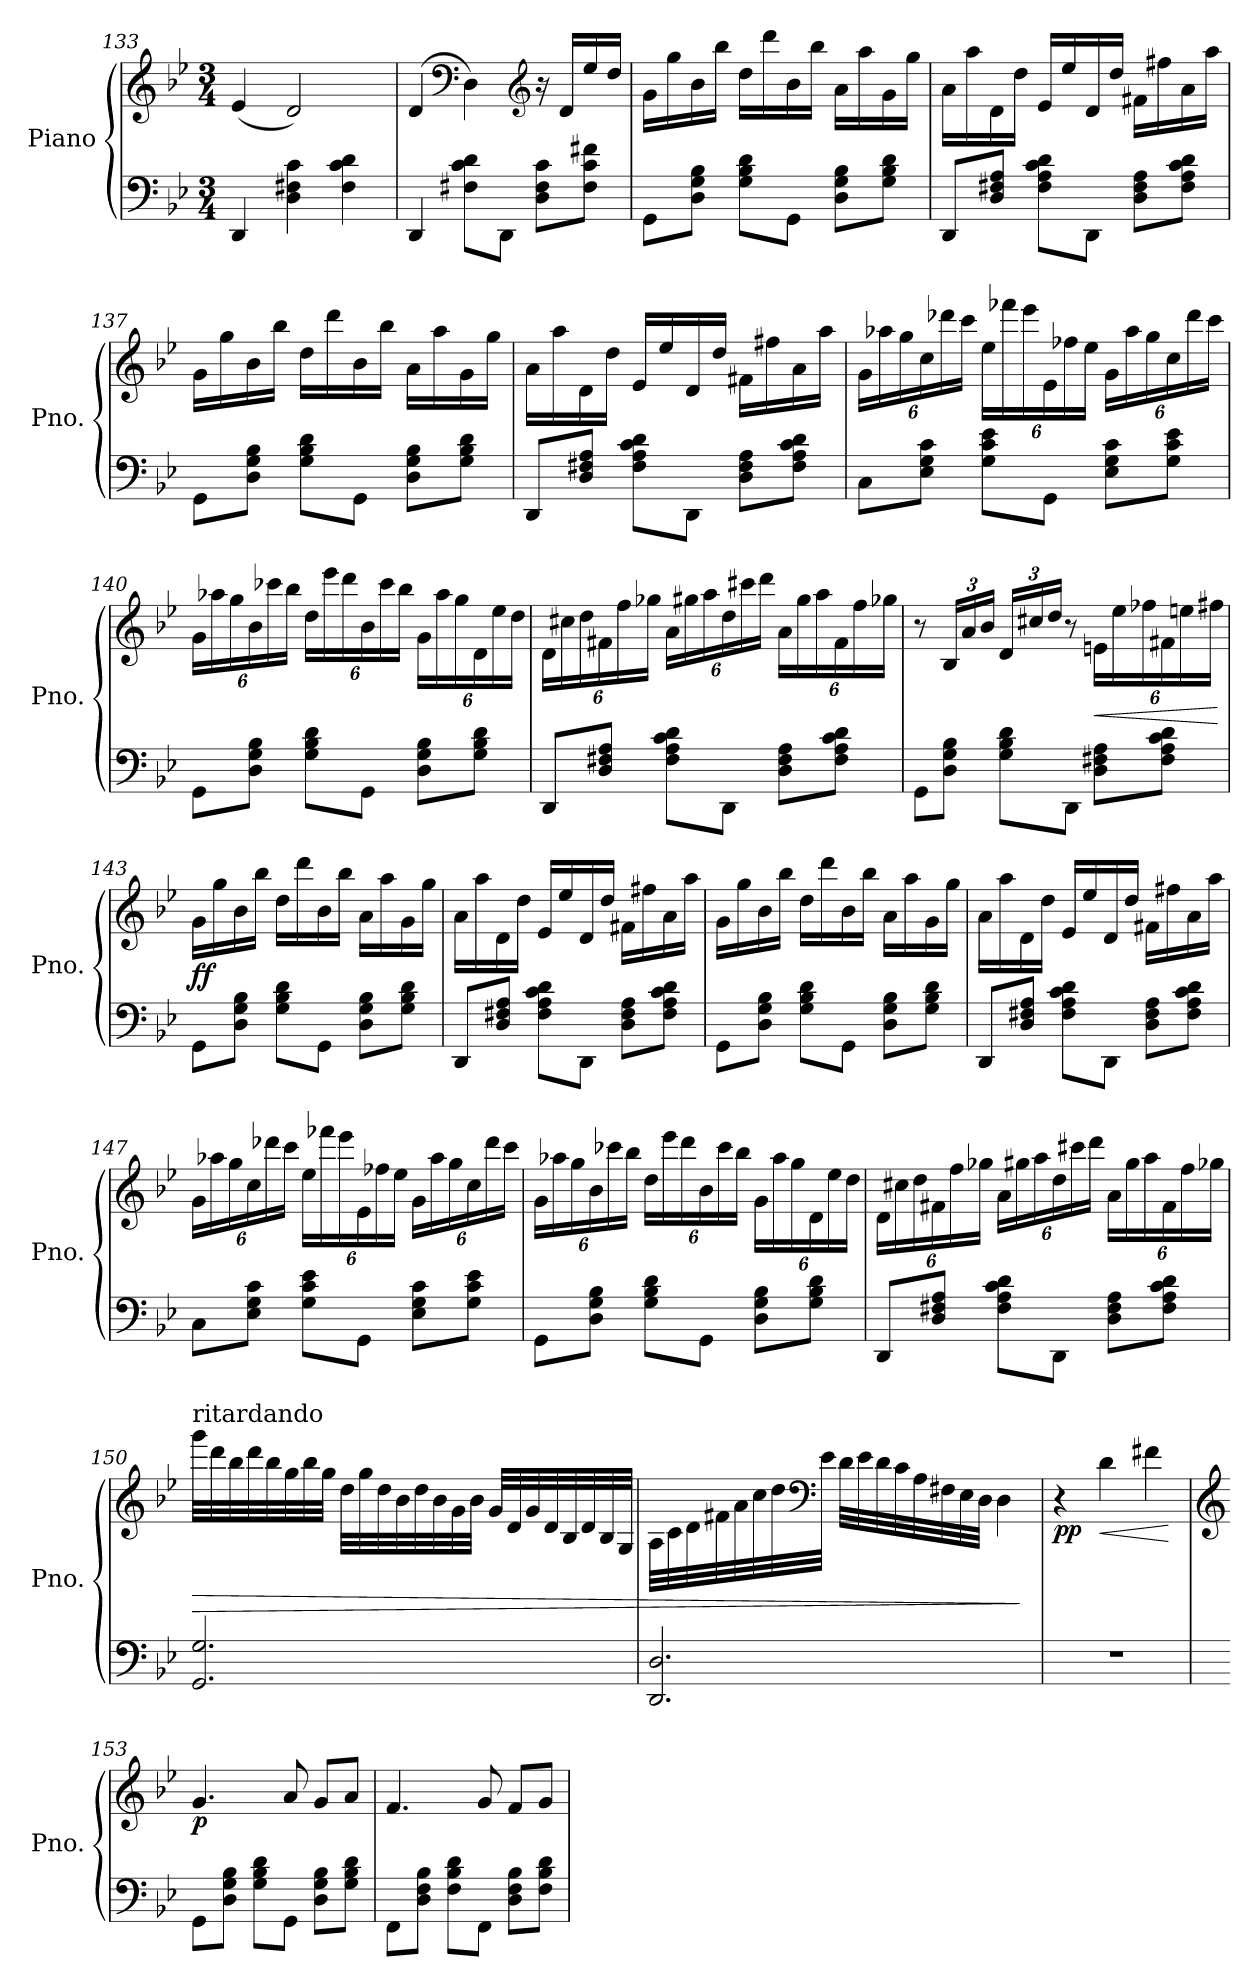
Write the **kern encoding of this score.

**kern	**kern	**dynam
*part1	*part1	*part1
*staff2	*staff1	*staff1/2
*I"Piano	*	*
*I'Pno.	*	*
*clefF4	*clefG2	*
*k[b-e-]	*k[b-e-]	*
*M3/4	*M3/4	*
=133	=133	=133
4DD/	(4e-/	.
4D\ 4F#X\ 4c\	2d/)	.
4F#\ 4c\ 4d\	.	.
=134	=134	=134
4DD/	(4d/	.
*	*clefF4	*
8F#X\ 8c\ 8d\L	4D\)	.
8DD\J	.	.
*	*clefG2	*
8D\ 8F#\ 8c\L	16r	.
.	16d/LL	.
8F#\ 8c\ 8f#X\J	16ee-/	.
.	16dd/JJ	.
!!LO:LB:g=z
=135	=135	=135
8GG\L	16g\LL	.
.	16gg\	.
8D\ 8G\ 8B-\J	16b-\	.
.	16bb-\JJ	.
8G\ 8B-\ 8d\L	16dd\LL	.
.	16ddd\	.
8GG\J	16b-\	.
.	16bb-\JJ	.
8D\ 8G\ 8B-\L	16a\LL	.
.	16aa\	.
8G\ 8B-\ 8d\J	16g\	.
.	16gg\JJ	.
=136	=136	=136
8DD/L	16a\LL	.
.	16aa\	.
8D/ 8F#X/ 8A/J	16d\	.
.	16dd\JJ	.
8F#\ 8A\ 8c\ 8d\L	16e-/LL	.
.	16ee-/	.
8DD\J	16d/	.
.	16dd/JJ	.
8D\ 8F#\ 8A\L	16f#X\LL	.
.	16ff#X\	.
8F#\ 8A\ 8c\ 8d\J	16a\	.
.	16aa\JJ	.
=137	=137	=137
8GG\L	16g\LL	.
.	16gg\	.
8D\ 8G\ 8B-\J	16b-\	.
.	16bb-\JJ	.
8G\ 8B-\ 8d\L	16dd\LL	.
.	16ddd\	.
8GG\J	16b-\	.
.	16bb-\JJ	.
8D\ 8G\ 8B-\L	16a\LL	.
.	16aa\	.
8G\ 8B-\ 8d\J	16g\	.
.	16gg\JJ	.
!!LO:PB:g=z
=138	=138	=138
8DD/L	16a\LL	.
.	16aa\	.
8D/ 8F#X/ 8A/J	16d\	.
.	16dd\JJ	.
8F#\ 8A\ 8c\ 8d\L	16e-/LL	.
.	16ee-/	.
8DD\J	16d/	.
.	16dd/JJ	.
8D\ 8F#\ 8A\L	16f#X\LL	.
.	16ff#X\	.
8F#\ 8A\ 8c\ 8d\J	16a\	.
.	16aa\JJ	.
=139	=139	=139
*	*Xbrackettup	*
8C\L	24g\LL	.
.	24aa-X\	.
.	24gg\	.
8E-\ 8G\ 8c\J	24cc\	.
.	24ddd-X\	.
.	24ccc\JJ	.
8G\ 8c\ 8e-\L	24ee-\LL	.
.	24fff-X\	.
.	24eee-\	.
8GG\J	24e-\	.
.	24ff-X\	.
.	24ee-\JJ	.
8E-\ 8G\ 8c\L	24g\LL	.
.	24aa-\	.
.	24gg\	.
8G\ 8c\ 8e-\J	24cc\	.
.	24ddd-\	.
.	24ccc\JJ	.
!!LO:LB:g=z
=140	=140	=140
8GG\L	24g\LL	.
.	24aa-X\	.
.	24gg\	.
8D\ 8G\ 8B-\J	24b-\	.
.	24ccc-X\	.
.	24bb-\JJ	.
8G\ 8B-\ 8d\L	24dd\LL	.
.	24eee-\	.
.	24ddd\	.
8GG\J	24b-\	.
.	24ccc-\	.
.	24bb-\JJ	.
8D\ 8G\ 8B-\L	24g\LL	.
.	24aa-\	.
.	24gg\	.
8G\ 8B-\ 8d\J	24d\	.
.	24ee-\	.
.	24dd\JJ	.
=141	=141	=141
8DD/L	24d\LL	.
.	24cc#X\	.
.	24dd\	.
8D/ 8F#X/ 8A/J	24f#X\	.
.	24ff\	.
.	24gg-X\JJ	.
8F#\ 8A\ 8c\ 8d\L	24a\LL	.
.	24gg#X\	.
.	24aa\	.
8DD\J	24dd\	.
.	24ccc#X\	.
.	24ddd\JJ	.
8D\ 8F#\ 8A\L	24a\LL	.
.	24gg#\	.
.	24aa\	.
8F#\ 8A\ 8c\ 8d\J	24f#\	.
.	24ff\	.
.	24gg-X\JJ	.
!!LO:LB:g=z
=142	=142	=142
8GG\L	8r	.
8D\ 8G\ 8B-\J	24B-/LL	.
.	24a/	.
.	24b-/JJ	.
8G\ 8B-\ 8d\L	24d/LL	.
.	24cc#X/	.
.	24dd/JJ	.
8DD\J	8r	.
!	!	!LO:HP:b
8D\ 8F#X\ 8A\L	24en\LL	<
.	24ee-\	.
.	24ff-X\	.
8F#\ 8A\ 8c\ 8d\J	24f#X\	.
.	24een\	.
.	24ff#X\JJ	.
.	.	[
=143	=143	=143
!	!	!LO:DY:b
8GG\L	16g\LL	ff
.	16gg\	.
8D\ 8G\ 8B-\J	16b-\	.
.	16bb-\JJ	.
8G\ 8B-\ 8d\L	16dd\LL	.
.	16ddd\	.
8GG\J	16b-\	.
.	16bb-\JJ	.
8D\ 8G\ 8B-\L	16a\LL	.
.	16aa\	.
8G\ 8B-\ 8d\J	16g\	.
.	16gg\JJ	.
=144	=144	=144
8DD/L	16a\LL	.
.	16aa\	.
8D/ 8F#X/ 8A/J	16d\	.
.	16dd\JJ	.
8F#\ 8A\ 8c\ 8d\L	16e-/LL	.
.	16ee-/	.
8DD\J	16d/	.
.	16dd/JJ	.
8D\ 8F#\ 8A\L	16f#X\LL	.
.	16ff#X\	.
8F#\ 8A\ 8c\ 8d\J	16a\	.
.	16aa\JJ	.
!!LO:LB:g=z
=145	=145	=145
8GG\L	16g\LL	.
.	16gg\	.
8D\ 8G\ 8B-\J	16b-\	.
.	16bb-\JJ	.
8G\ 8B-\ 8d\L	16dd\LL	.
.	16ddd\	.
8GG\J	16b-\	.
.	16bb-\JJ	.
8D\ 8G\ 8B-\L	16a\LL	.
.	16aa\	.
8G\ 8B-\ 8d\J	16g\	.
.	16gg\JJ	.
=146	=146	=146
8DD/L	16a\LL	.
.	16aa\	.
8D/ 8F#X/ 8A/J	16d\	.
.	16dd\JJ	.
8F#\ 8A\ 8c\ 8d\L	16e-/LL	.
.	16ee-/	.
8DD\J	16d/	.
.	16dd/JJ	.
8D\ 8F#\ 8A\L	16f#X\LL	.
.	16ff#X\	.
8F#\ 8A\ 8c\ 8d\J	16a\	.
.	16aa\JJ	.
!!LO:LB:g=z
=147	=147	=147
8C\L	24g\LL	.
.	24aa-X\	.
.	24gg\	.
8E-\ 8G\ 8c\J	24cc\	.
.	24ddd-X\	.
.	24ccc\JJ	.
8G\ 8c\ 8e-\L	24ee-\LL	.
.	24fff-X\	.
.	24eee-\	.
8GG\J	24e-\	.
.	24ff-X\	.
.	24ee-\JJ	.
8E-\ 8G\ 8c\L	24g\LL	.
.	24aa-\	.
.	24gg\	.
8G\ 8c\ 8e-\J	24cc\	.
.	24ddd-\	.
.	24ccc\JJ	.
=148	=148	=148
8GG\L	24g\LL	.
.	24aa-X\	.
.	24gg\	.
8D\ 8G\ 8B-\J	24b-\	.
.	24ccc-X\	.
.	24bb-\JJ	.
8G\ 8B-\ 8d\L	24dd\LL	.
.	24eee-\	.
.	24ddd\	.
8GG\J	24b-\	.
.	24ccc-\	.
.	24bb-\JJ	.
8D\ 8G\ 8B-\L	24g\LL	.
.	24aa-\	.
.	24gg\	.
8G\ 8B-\ 8d\J	24d\	.
.	24ee-\	.
.	24dd\JJ	.
!!LO:PB:g=z
=149	=149	=149
8DD/L	24d\LL	.
.	24cc#X\	.
.	24dd\	.
8D/ 8F#X/ 8A/J	24f#X\	.
.	24ff\	.
.	24gg-X\JJ	.
8F#\ 8A\ 8c\ 8d\L	24a\LL	.
.	24gg#X\	.
.	24aa\	.
8DD\J	24dd\	.
.	24ccc#X\	.
.	24ddd\JJ	.
8D\ 8F#\ 8A\L	24a\LL	.
.	24gg#\	.
.	24aa\	.
8F#\ 8A\ 8c\ 8d\J	24f#\	.
.	24ff\	.
.	24gg-X\JJ	.
!!LO:LB:g=z
=150	=150	=150
*	*MM80	*
!	!LO:TX:a:t=ritardando	!
!	!	!LO:HP:b
2.GG/ 2.G/	32ggg\LLL	>
.	32ddd\	.
.	32bb-\	.
.	32ddd\	.
.	32bb-\	.
.	32gg\	.
.	32bb-\	.
.	32gg\JJJ	.
.	32dd\LLL	.
.	32gg\	.
.	32dd\	.
.	32b-\	.
.	32dd\	.
.	32b-\	.
.	32g\	.
.	32b-\JJJ	.
.	32g/LLL	.
.	32d/	.
.	32g/	.
.	32d/	.
.	32B-/	.
.	32d/	.
.	32B-/	.
.	32G/JJJ	.
=151	=151	=151
*	*MM58	*
2.DD/ 2.D/	32A\LLL	.
.	32c\	.
.	32d\	.
.	32f#X\	.
.	32a\	.
.	32cc\	.
.	32dd\	.
*	*clefF4	*
.	32e-\JJJ	.
.	32d\LLL	.
.	32e-\	.
.	32d\	.
.	32c\	.
.	32A\	.
.	32F#X\	.
.	32E-\	.
.	32D\JJJ	.
.	4D\	.
.	.	]
!!LO:LB:g=z
=152	=152	=152
!	!	!LO:DY:b
2.r	4r	pp
!	!	!LO:HP:b
.	4d\	<
.	4f#X\	.
.	.	[
=153	=153	=153
*	*clefG2	*
!	!	!LO:DY:b
8GG\L	4.g/	p
8D\ 8G\ 8B-\J	.	.
8G\ 8B-\ 8d\L	.	.
8GG\J	8a/	.
8D\ 8G\ 8B-\L	8g/L	.
8G\ 8B-\ 8d\J	8a/J	.
=154	=154	=154
8FF\L	4.f/	.
8D\ 8F\ 8B-\J	.	.
8F\ 8B-\ 8d\L	.	.
8FF\J	8g/	.
8D\ 8F\ 8B-\L	8f/L	.
8F\ 8B-\ 8d\J	8g/J	.
=	=	=
*-	*-	*-
